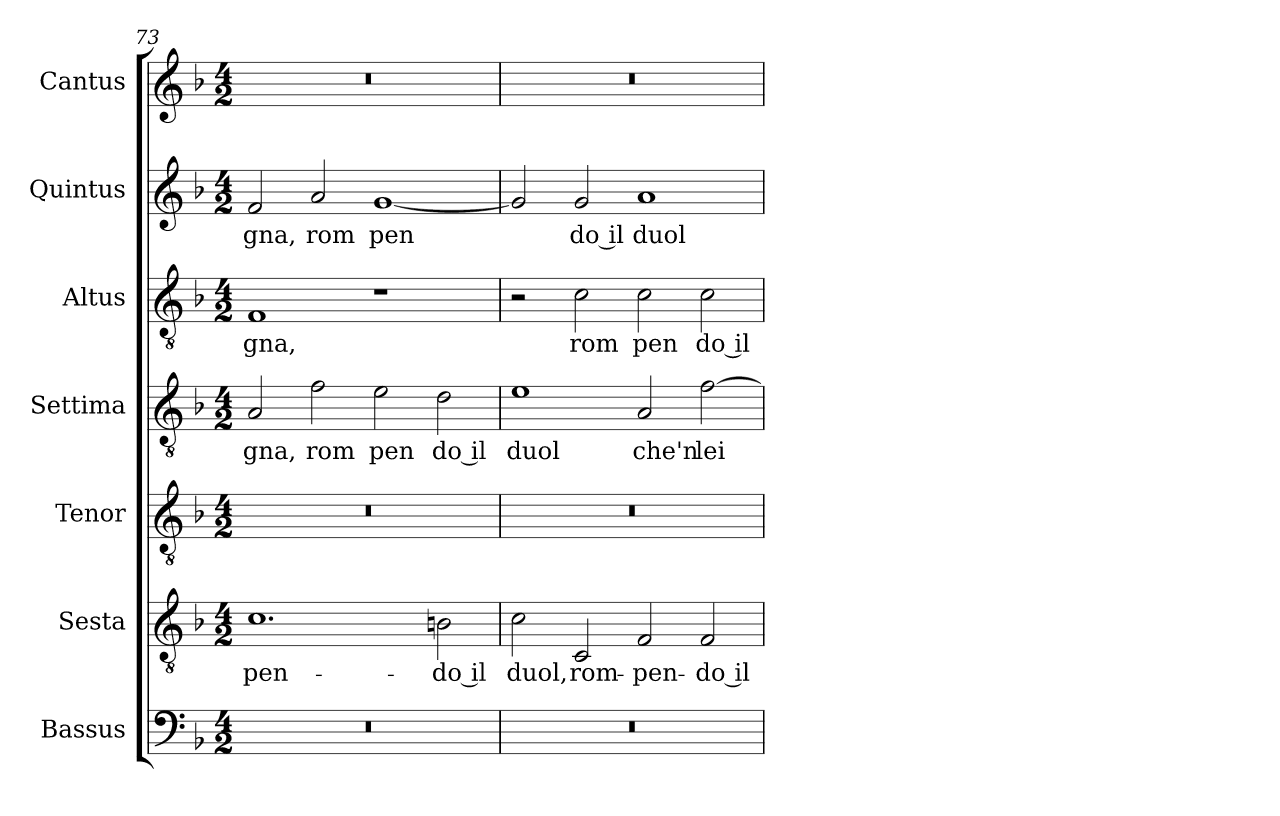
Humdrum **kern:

**kern	**kern	**text	**kern	**kern	**text	**kern	**text	**kern	**text	**kern
*part7	*part6	*part6	*part5	*part4	*part4	*part3	*part3	*part2	*part2	*part1
*staff7	*staff6	*staff6	*staff5	*staff4	*staff4	*staff3	*staff3	*staff2	*staff2	*staff1
*I"Bassus	*I"Sesta	*	*I"Tenor	*I"Settima	*	*I"Altus	*	*I"Quintus	*	*I"Cantus
*clefF4	*clefGv2	*	*clefGv2	*clefGv2	*	*clefGv2	*	*clefG2	*	*clefG2
*k[b-]	*k[b-]	*	*k[b-]	*k[b-]	*	*k[b-]	*	*k[b-]	*	*k[b-]
*F:	*F:	*	*F:	*F:	*	*F:	*	*F:	*	*F:
*M4/2	*M4/2	*	*M4/2	*M4/2	*	*M4/2	*	*M4/2	*	*M4/2
=73	=73	=73	=73	=73	=73	=73	=73	=73	=73	=73
!	!	!LO:LY:b:cj	!	!	!LO:LY:b:cj	!	!LO:LY:b:cj	!	!LO:LY:b:cj	!
0r	1.c	-pen-	0r	2A/	gna,	1F	gna,	2f/	gna,	0r
!	!	!	!	!	!LO:LY:b:cj	!	!	!	!LO:LY:b:cj	!
.	.	.	.	2f\	rom	.	.	2a/	rom	.
!	!	!	!	!	!LO:LY:b:cj	!	!	!	!LO:LY:b	!
.	.	.	.	2e\	pen	1r	.	[<1g	pen	.
!	!	!LO:LY:b:rj	!	!	!LO:LY:b:rj	!	!	!	!	!
.	2Bn\	-do il	.	2d\	do il	.	.	.	.	.
=74	=74	=74	=74	=74	=74	=74	=74	=74	=74	=74
!	!	!LO:LY:b:cj	!	!	!LO:LY:b:cj	!	!	!	!	!
0r	2c\	duol,	0r	1e	duol	2r	.	2g/]	.	0r
!	!	!LO:LY:b:cj	!	!	!	!	!LO:LY:b:cj	!	!LO:LY:b:rj	!
.	2C/	rom-	.	.	.	2c\	rom	2g/	do il	.
!	!	!LO:LY:b:cj	!	!	!LO:LY:b:cj	!	!LO:LY:b:cj	!	!LO:LY:b:cj	!
.	2F/	-pen-	.	2A/	che'n	2c\	pen	1a	duol	.
!	!	!LO:LY:b:rj	!	!	!LO:LY:b:cj	!	!LO:LY:b:rj	!	!	!
.	2F/	-do il	.	[>2f\	lei	2c\	do il	.	.	.
=	=	=	=	=	=	=	=	=	=	=
*-	*-	*-	*-	*-	*-	*-	*-	*-	*-	*-
